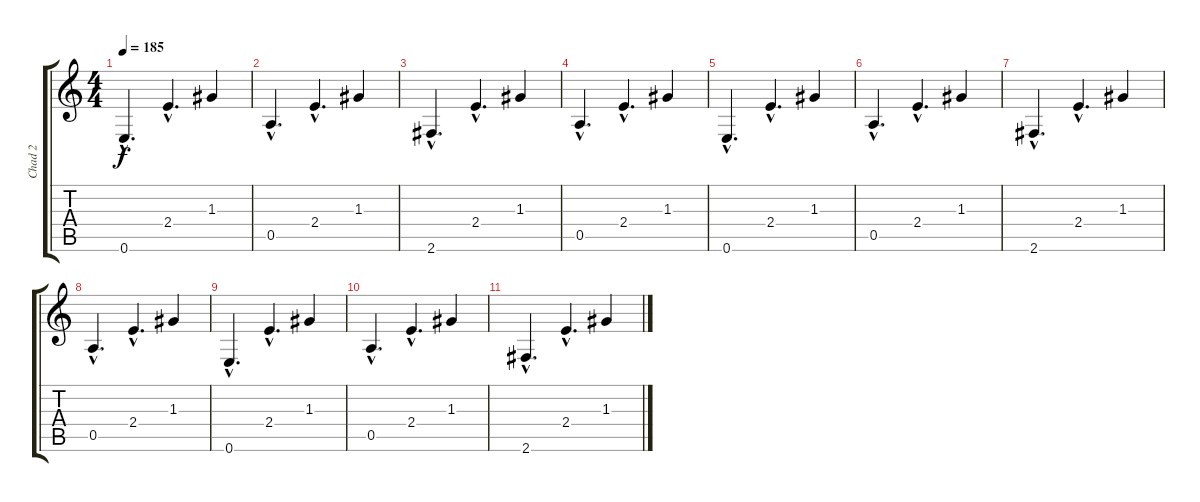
\track ("Chad 2" "Chad 2") {instrument distortionguitar}
\staff {score tabs}
\tuning (E4 B3 G3 D3 A2 E2) {hide}
\ts (4 4)
\tempo 185
\clef g2
\ks c
0.6{hac}.4{d dy f} 2.4{hac}.4{d} 1.3.4 |
0.5{hac}.4{d} 2.4{hac}.4{d} 1.3.4 |
2.6{hac}.4{d} 2.4{hac}.4{d} 1.3.4 |
0.5{hac}.4{d} 2.4{hac}.4{d} 1.3.4 |
0.6{hac}.4{d} 2.4{hac}.4{d} 1.3.4 |
0.5{hac}.4{d} 2.4{hac}.4{d} 1.3.4 |
2.6{hac}.4{d} 2.4{hac}.4{d} 1.3.4 |
0.5{hac}.4{d} 2.4{hac}.4{d} 1.3.4 |
0.6{hac}.4{d} 2.4{hac}.4{d} 1.3.4 |
0.5{hac}.4{d} 2.4{hac}.4{d} 1.3.4 |
2.6{hac}.4{d} 2.4{hac}.4{d} 1.3.4
